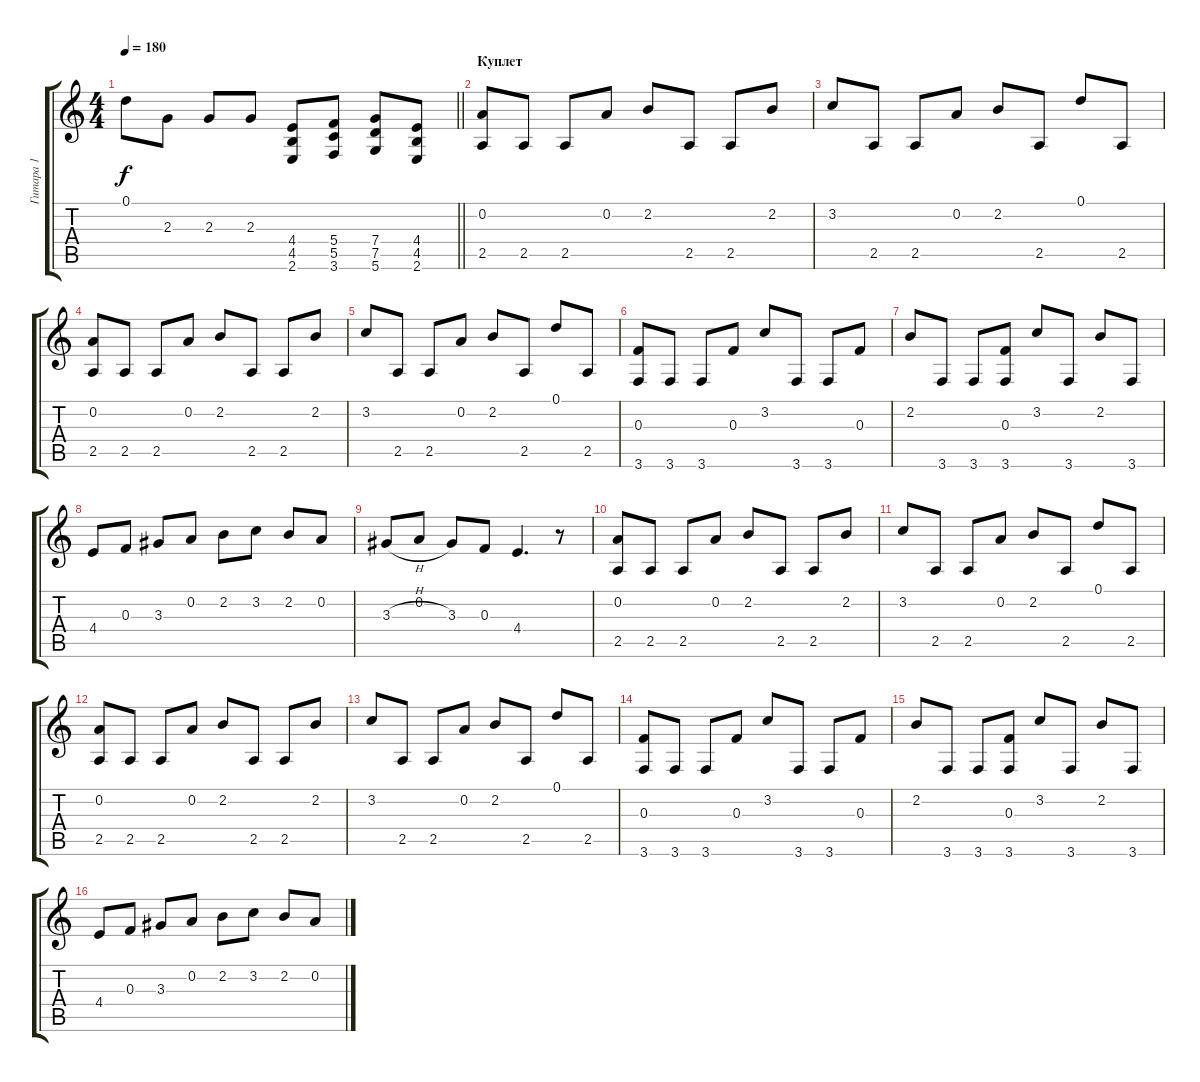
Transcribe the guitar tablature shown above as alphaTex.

\track ("Гитара 1" "Гитара 1") {instrument distortionguitar}
\staff {score tabs}
\tuning (D4 A3 F3 C3 G2 D2) {hide}
\ts (4 4)
\tempo 180
\clef g2
\barLineRight lightlight
\ks c
0.1.8{dy f} 2.3.8 2.3.8 2.3.8 (4.4 4.5 2.6).8 (5.4 5.5 3.6).8 (7.4 7.5 5.6).8 (4.4 4.5 2.6).8 |
\section ("" "Куплет")
(0.2 2.5).8 2.5.8 2.5.8 0.2.8 2.2.8 2.5.8 2.5.8 2.2.8 |
3.2.8 2.5.8 2.5.8 0.2.8 2.2.8 2.5.8 0.1.8 2.5.8 |
(0.2 2.5).8 2.5.8 2.5.8 0.2.8 2.2.8 2.5.8 2.5.8 2.2.8 |
3.2.8 2.5.8 2.5.8 0.2.8 2.2.8 2.5.8 0.1.8 2.5.8 |
(0.3 3.6).8 3.6.8 3.6.8 0.3.8 3.2.8 3.6.8 3.6.8 0.3.8 |
2.2.8 3.6.8 3.6.8 (0.3 3.6).8 3.2.8 3.6.8 2.2.8 3.6.8 |
4.4.8 0.3.8 3.3.8 0.2.8 2.2.8 3.2.8 2.2.8 0.2.8 |
3.3{h}.8 0.2.8 3.3.8 0.3.8 4.4.4{d} r.8 |
(0.2 2.5).8 2.5.8 2.5.8 0.2.8 2.2.8 2.5.8 2.5.8 2.2.8 |
3.2.8 2.5.8 2.5.8 0.2.8 2.2.8 2.5.8 0.1.8 2.5.8 |
(0.2 2.5).8 2.5.8 2.5.8 0.2.8 2.2.8 2.5.8 2.5.8 2.2.8 |
3.2.8 2.5.8 2.5.8 0.2.8 2.2.8 2.5.8 0.1.8 2.5.8 |
(0.3 3.6).8 3.6.8 3.6.8 0.3.8 3.2.8 3.6.8 3.6.8 0.3.8 |
2.2.8 3.6.8 3.6.8 (0.3 3.6).8 3.2.8 3.6.8 2.2.8 3.6.8 |
4.4.8 0.3.8 3.3.8 0.2.8 2.2.8 3.2.8 2.2.8 0.2.8
